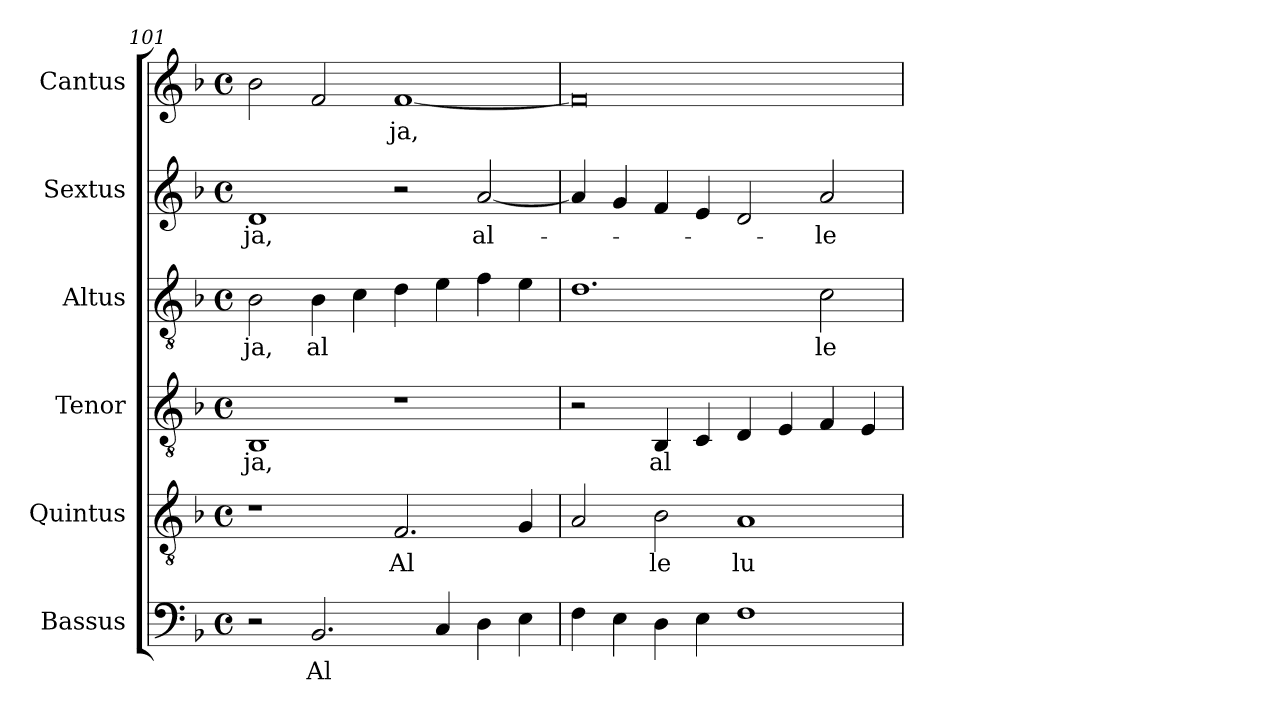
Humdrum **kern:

**kern	**text	**kern	**text	**kern	**text	**kern	**text	**kern	**text	**kern	**text
*part6	*part6	*part5	*part5	*part4	*part4	*part3	*part3	*part2	*part2	*part1	*part1
*staff6	*staff6	*staff5	*staff5	*staff4	*staff4	*staff3	*staff3	*staff2	*staff2	*staff1	*staff1
*I"Bassus	*	*I"Quintus	*	*I"Tenor	*	*I"Altus	*	*I"Sextus	*	*I"Cantus	*
*clefF4	*	*clefGv2	*	*clefGv2	*	*clefGv2	*	*clefG2	*	*clefG2	*
*k[b-]	*	*k[b-]	*	*k[b-]	*	*k[b-]	*	*k[b-]	*	*k[b-]	*
*F:	*	*F:	*	*F:	*	*F:	*	*F:	*	*F:	*
*M4/4	*	*M4/4	*	*M4/4	*	*M4/4	*	*M4/4	*	*M4/4	*
*met(c)	*	*met(c)	*	*met(c)	*	*met(c)	*	*met(c)	*	*met(c)	*
=101	=101	=101	=101	=101	=101	=101	=101	=101	=101	=101	=101
!	!	!	!	!	!LO:LY:b:cj	!	!LO:LY:b:cj	!	!LO:LY:b:cj	!	!
2r	.	1r	.	1BB-	ja,	2B-\	ja,	1d	-ja,	2b-\	.
!	!LO:LY:b:cj	!	!	!	!	!	!LO:LY:b:cj	!	!	!	!
2.BB-/	Al	.	.	.	.	4B-\	al	.	.	2f/	.
.	.	.	.	.	.	4c\	.	.	.	.	.
!	!	!	!LO:LY:b:cj	!	!	!	!	!	!	!	!LO:LY:b:cj
.	.	2.F/	Al	1r	.	4d\	.	2r	.	[<1f	-ja,
4C/	.	.	.	.	.	4e\	.	.	.	.	.
!	!	!	!	!	!	!	!	!	!LO:LY:b:cj	!	!
4D\	.	.	.	.	.	4f\	.	[<2a/	al-	.	.
4E\	.	4G/	.	.	.	4e\	.	.	.	.	.
=102	=102	=102	=102	=102	=102	=102	=102	=102	=102	=102	=102
4F\	.	2A/	.	2r	.	1.d	.	4a/]	.	0f]	.
4E\	.	.	.	.	.	.	.	4g/	.	.	.
!	!	!	!LO:LY:b:cj	!	!LO:LY:b:cj	!	!	!	!	!	!
4D\	.	2B-\	le	4BB-/	al	.	.	4f/	.	.	.
4E\	.	.	.	4C/	.	.	.	4e/	.	.	.
!	!	!	!LO:LY:b:cj	!	!	!	!	!	!	!	!
1F	.	1A	lu	4D/	.	.	.	2d/	.	.	.
.	.	.	.	4E/	.	.	.	.	.	.	.
!	!	!	!	!	!	!	!LO:LY:b:cj	!	!LO:LY:b:cj	!	!
.	.	.	.	4F/	.	2c\	le	2a/	-le-	.	.
.	.	.	.	4E/	.	.	.	.	.	.	.
=	=	=	=	=	=	=	=	=	=	=	=
*-	*-	*-	*-	*-	*-	*-	*-	*-	*-	*-	*-
